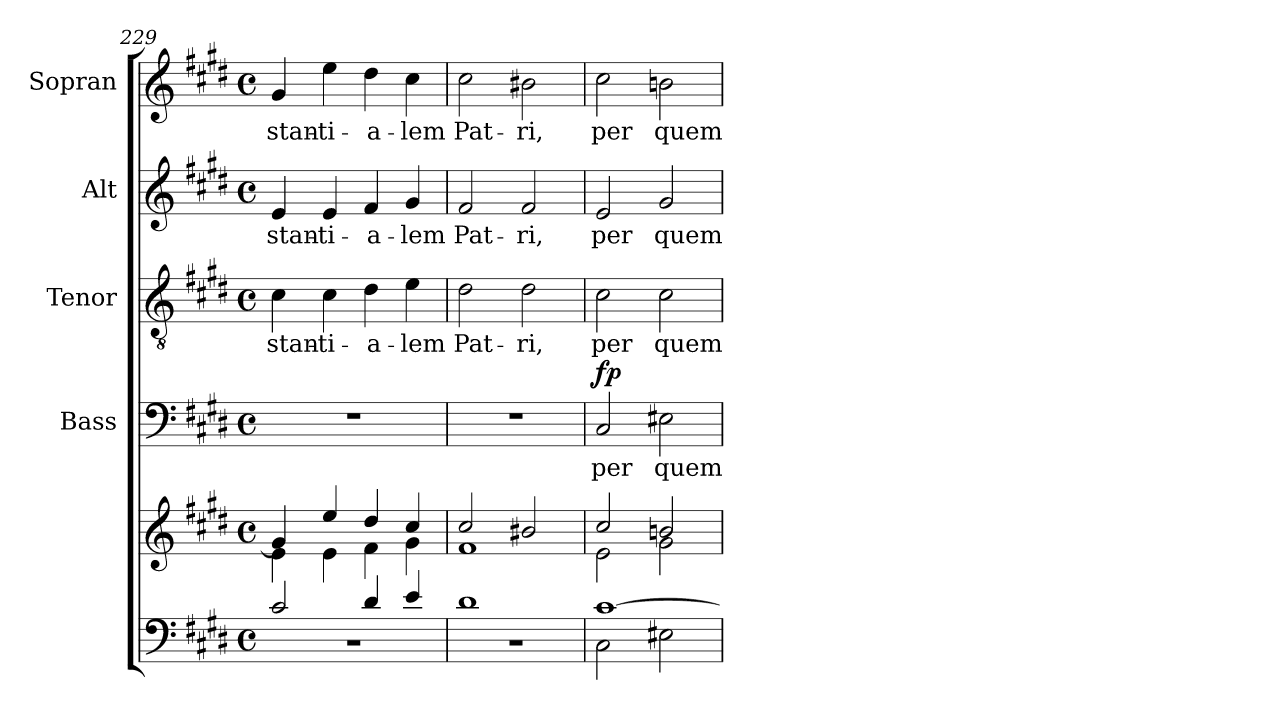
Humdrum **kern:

**kern	**kern	**kern	**text	**dynam	**kern	**text	**kern	**text	**kern	**text
*part5	*part5	*part4	*part4	*part4	*part3	*part3	*part2	*part2	*part1	*part1
*staff6	*staff5	*staff4	*staff4	*staff4	*staff3	*staff3	*staff2	*staff2	*staff1	*staff1
*	*	*I"Bass	*	*	*I"Tenor	*	*I"Alt	*	*I"Sopran	*
*	*	*I'B.	*	*	*I'T.	*	*I'A.	*	*I'S.	*
*clefF4	*clefG2	*clefF4	*	*	*clefGv2	*	*clefG2	*	*clefG2	*
*k[f#c#g#d#]	*k[f#c#g#d#]	*k[f#c#g#d#]	*	*	*k[f#c#g#d#]	*	*k[f#c#g#d#]	*	*k[f#c#g#d#]	*
*E:	*E:	*E:	*	*	*E:	*	*E:	*	*E:	*
*M4/4	*M4/4	*M4/4	*	*	*M4/4	*	*M4/4	*	*M4/4	*
*met(c)	*met(c)	*met(c)	*	*	*met(c)	*	*met(c)	*	*met(c)	*
=229	=229	=229	=229	=229	=229	=229	=229	=229	=229	=229
*^	*^	*	*	*	*	*	*	*	*	*
!	!	!	!	!	!	!	!	!LO:LY:b	!	!LO:LY:b	!	!LO:LY:b
2c#/	1r	4g#/]	4e\	1r	.	.	4c#\	-stan-	4e/	-stan-	4g#/	-stan-
!	!	!	!	!	!	!	!	!LO:LY:b	!	!LO:LY:b	!	!LO:LY:b
.	.	4ee/	4e\	.	.	.	4c#\	-ti-	4e/	-ti-	4ee\	-ti-
!	!	!	!	!	!	!	!	!LO:LY:b	!	!LO:LY:b	!	!LO:LY:b
4d#/	.	4dd#/	4f#\	.	.	.	4d#\	-a-	4f#/	-a-	4dd#\	-a-
!	!	!	!	!	!	!	!	!LO:LY:b	!	!LO:LY:b	!	!LO:LY:b
4e/	.	4cc#/	4g#\	.	.	.	4e\	-lem	4g#/	-lem	4cc#\	-lem
=230	=230	=230	=230	=230	=230	=230	=230	=230	=230	=230	=230	=230
!	!	!	!	!	!	!	!	!LO:LY:b	!	!LO:LY:b	!	!LO:LY:b
1d#	1r	2cc#/	1f#	1r	.	.	2d#\	Pat-	2f#/	Pat-	2cc#\	Pat-
!	!	!	!	!	!	!	!	!LO:LY:b	!	!LO:LY:b	!	!LO:LY:b
.	.	2b#X/	.	.	.	.	2d#\	-ri,	2f#/	-ri,	2b#X\	-ri,
=231	=231	=231	=231	=231	=231	=231	=231	=231	=231	=231	=231	=231
!	!	!	!	!	!LO:LY:b	!LO:DY:a	!	!LO:LY:b	!	!LO:LY:b	!	!LO:LY:b
[>1c#	2C#\	2cc#/	2e\	2C#/	per	fp	2c#\	per	2e/	per	2cc#\	per
!	!	!	!	!	!LO:LY:b	!	!	!LO:LY:b	!	!LO:LY:b	!	!LO:LY:b
.	2E#X\	2bn/	2g#\	2E#X\	quem	.	2c#\	quem	2g#/	quem	2bn\	quem
*v	*v	*	*	*	*	*	*	*	*	*	*	*
*	*v	*v	*	*	*	*	*	*	*	*	*
=	=	=	=	=	=	=	=	=	=	=
*-	*-	*-	*-	*-	*-	*-	*-	*-	*-	*-
